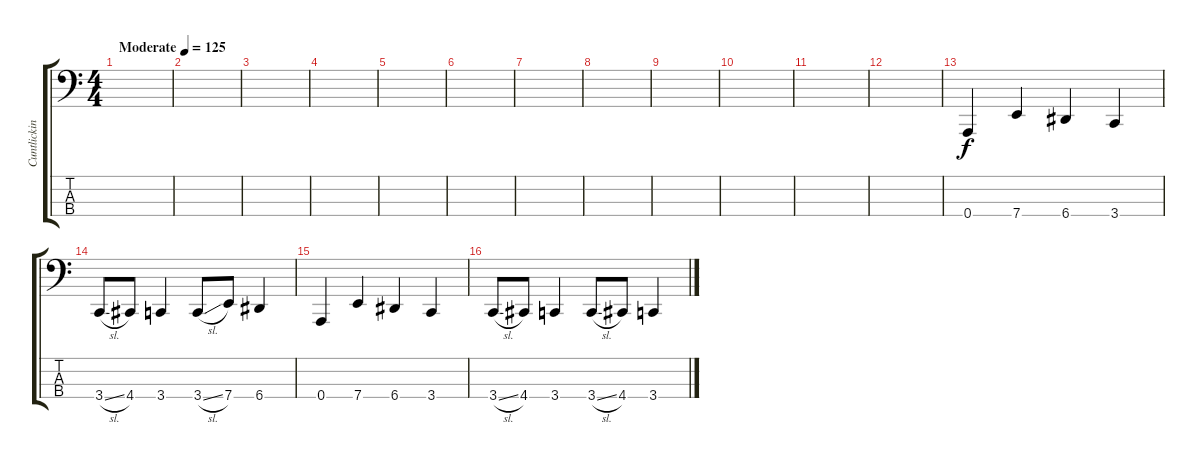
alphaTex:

\track ("Cuntlicking Bitchkiller" "Cuntlickin") {instrument electricbassfinger}
\staff {score tabs}
\tuning (C2 G1 D1 A0) {hide}
\ts (4 4)
\tempo (125 "Moderate")
\clef f4
\ks c
|
|
|
|
|
|
|
|
|
|
|
|
0.4.4 7.4.4 6.4.4 3.4.4 |
3.4{sl}.8 4.4.8 3.4.4 3.4{sl}.8 7.4.8 6.4.4 |
0.4.4 7.4.4 6.4.4 3.4.4 |
3.4{sl}.8 4.4.8 3.4.4 3.4{sl}.8 4.4.8 3.4.4
